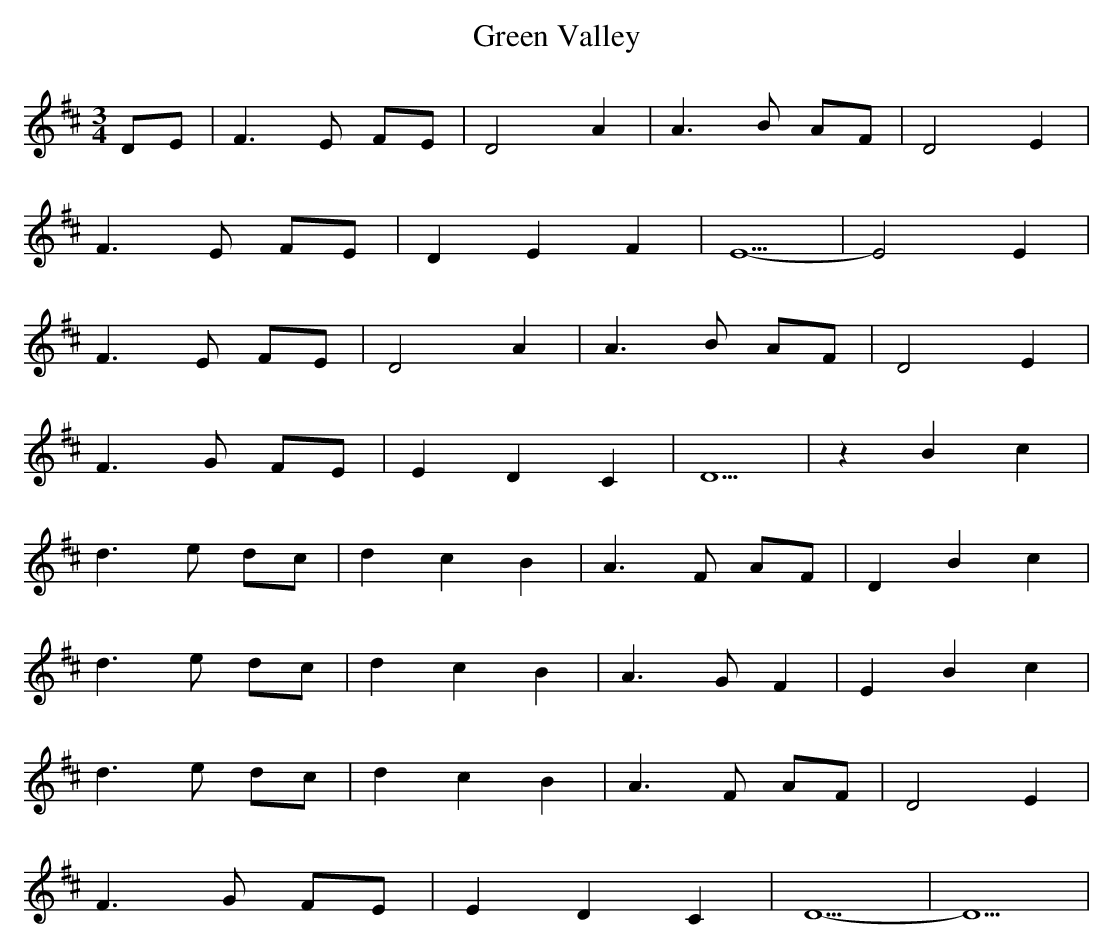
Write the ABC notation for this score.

X:1
T: Green Valley
M: 3/4
L: 1/8
K: Dmaj
DE|F3 E FE|D4 A2|A3 B AF|D4 E2|
F3 E FE|D2 E2 F2|E5-|E4 E2 |
F3 E FE|D4 A2|A3 B AF|D4 E2|
F3 G FE|E2 D2 C2|D5|z2 B2 c2 |
d3 e dc|d2 c2 B2|A3 F AF|D2 B2 c2|
d3 e dc|d2 c2 B2|A3 G F2|E2 B2 c2|
d3 e dc|d2 c2 B2|A3 F AF|D4 E2|
F3 G FE|E2 D2 C2|D5-|D5 |
